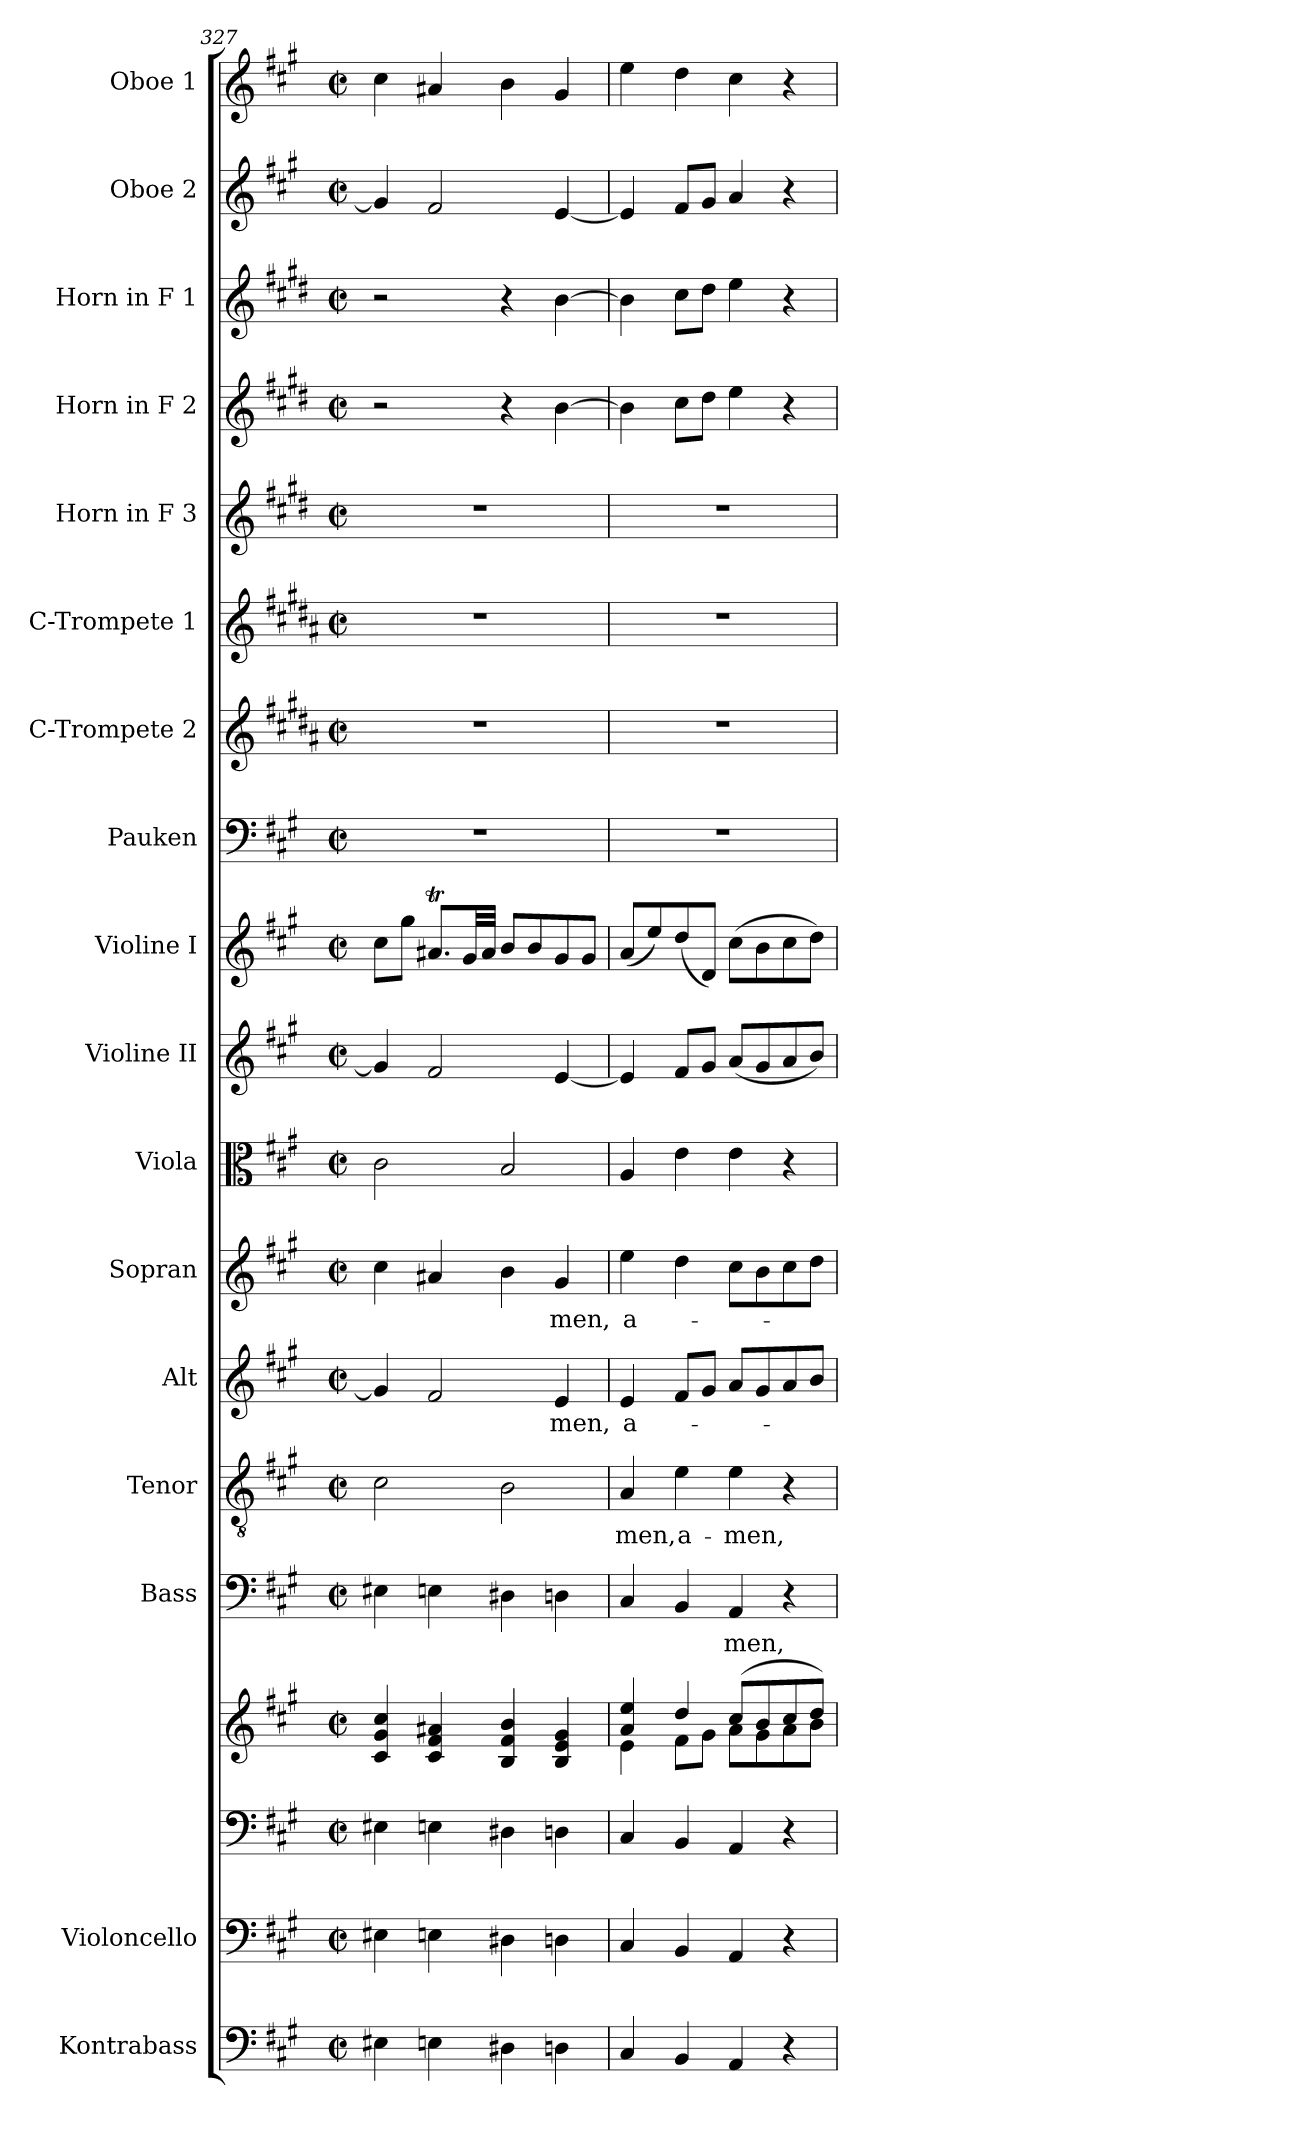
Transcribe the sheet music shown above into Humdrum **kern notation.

**kern	**kern	**kern	**kern	**kern	**text	**kern	**text	**kern	**text	**kern	**text	**kern	**kern	**kern	**kern	**kern	**kern	**kern	**kern	**kern	**kern	**kern
*part18	*part17	*part16	*part16	*part15	*part15	*part14	*part14	*part13	*part13	*part12	*part12	*part11	*part10	*part9	*part8	*part7	*part6	*part5	*part4	*part3	*part2	*part1
*staff19	*staff18	*staff17	*staff16	*staff15	*staff15	*staff14	*staff14	*staff13	*staff13	*staff12	*staff12	*staff11	*staff10	*staff9	*staff8	*staff7	*staff6	*staff5	*staff4	*staff3	*staff2	*staff1
*I"Kontrabass	*I"Violoncello	*	*	*I"Bass	*	*I"Tenor	*	*I"Alt	*	*I"Sopran	*	*I"Viola	*I"Violine II	*I"Violine I	*I"Pauken	*I"C-Trompete 2	*I"C-Trompete 1	*I"Horn in F 3	*I"Horn in F 2	*I"Horn in F 1	*I"Oboe 2	*I"Oboe 1
*I'Kb.	*I'Vc.	*	*	*I'B.	*	*I'T.	*	*I'A.	*	*I'S.	*	*I'Vla.	*I'Vl. II	*I'Vl. I	*I'Pk.	*I'C Trp. 2	*I'C Trp. 1	*	*	*	*I'Ob. 2	*I'Ob. 1
*clefF4	*clefF4	*clefF4	*clefG2	*clefF4	*	*clefGv2	*	*clefG2	*	*clefG2	*	*clefC3	*clefG2	*clefG2	*clefF4	*clefG2	*clefG2	*clefG2	*clefG2	*clefG2	*clefG2	*clefG2
*ITrd7c12	*	*	*	*	*	*	*	*	*	*	*	*	*	*	*	*ITrd1c2	*ITrd1c2	*ITrd4c7	*ITrd4c7	*ITrd4c7	*	*
*k[f#c#g#]	*k[f#c#g#]	*k[f#c#g#]	*k[f#c#g#]	*k[f#c#g#]	*	*k[f#c#g#]	*	*k[f#c#g#]	*	*k[f#c#g#]	*	*k[f#c#g#]	*k[f#c#g#]	*k[f#c#g#]	*k[f#c#g#]	*k[f#c#g#]	*k[f#c#g#]	*k[f#c#g#]	*k[f#c#g#]	*k[f#c#g#]	*k[f#c#g#]	*k[f#c#g#]
*A:	*A:	*A:	*A:	*A:	*	*A:	*	*A:	*	*A:	*	*A:	*A:	*A:	*A:	*A:	*A:	*A:	*A:	*A:	*A:	*A:
*M2/2	*M2/2	*M2/2	*M2/2	*M2/2	*	*M2/2	*	*M2/2	*	*M2/2	*	*M2/2	*M2/2	*M2/2	*M2/2	*M2/2	*M2/2	*M2/2	*M2/2	*M2/2	*M2/2	*M2/2
*met(c|)	*met(c|)	*met(c|)	*met(c|)	*met(c|)	*	*met(c|)	*	*met(c|)	*	*met(c|)	*	*met(c|)	*met(c|)	*met(c|)	*met(c|)	*met(c|)	*met(c|)	*met(c|)	*met(c|)	*met(c|)	*met(c|)	*met(c|)
=327	=327	=327	=327	=327	=327	=327	=327	=327	=327	=327	=327	=327	=327	=327	=327	=327	=327	=327	=327	=327	=327	=327
4EE#X\	4E#X\	4E#X\	4c#/ 4g#/ 4cc#/	4E#X\	.	2c#\	.	4g#/]	.	4cc#\	.	2c#\	4g#/]	8cc#\L	1r	1r	1r	1r	2r	2r	4g#/]	4cc#\
.	.	.	.	.	.	.	.	.	.	.	.	.	.	8gg#\J	.	.	.	.	.	.	.	.
4EEn\	4En\	4En\	4c#/ 4f#/ 4a#X/	4En\	.	.	.	2f#/	.	4a#X/	.	.	2f#/	8.a#Xt/L	.	.	.	.	.	.	2f#/	4a#X/
.	.	.	.	.	.	.	.	.	.	.	.	.	.	32g#/LL	.	.	.	.	.	.	.	.
.	.	.	.	.	.	.	.	.	.	.	.	.	.	32a#/JJJ	.	.	.	.	.	.	.	.
4DD#X\	4D#X\	4D#X\	4B/ 4f#/ 4b/	4D#X\	.	2B\	.	.	.	4b\	.	2B/	.	8b/L	.	.	.	.	4r	4r	.	4b\
.	.	.	.	.	.	.	.	.	.	.	.	.	.	8b/	.	.	.	.	.	.	.	.
!	!	!	!	!	!	!	!	!	!LO:LY:b	!	!LO:LY:b	!	!	!	!	!	!	!	!	!	!	!
4DDn\	4Dn\	4Dn\	4B/ 4e/ 4g#/	4Dn\	.	.	.	4e/	-men,	4g#/	-men,	.	[4e/	8g#/	.	.	.	.	[4e\	[4e\	[4e/	4g#/
.	.	.	.	.	.	.	.	.	.	.	.	.	.	8g#/J	.	.	.	.	.	.	.	.
=328	=328	=328	=328	=328	=328	=328	=328	=328	=328	=328	=328	=328	=328	=328	=328	=328	=328	=328	=328	=328	=328	=328
*	*	*	*^	*	*	*	*	*	*	*	*	*	*	*	*	*	*	*	*	*	*	*
!	!	!	!	!	!	!	!	!LO:LY:b	!	!LO:LY:b	!	!LO:LY:b	!	!	!	!	!	!	!	!	!	!	!
4CC#/	4C#/	4C#/	4a/ 4ee/	4e\	4C#/	.	4A/	-men,	4e/	a-	4ee\	a-	4A/	4e/]	(<8a/L	1r	1r	1r	1r	4e\]	4e\]	4e/]	4ee\
.	.	.	.	.	.	.	.	.	.	.	.	.	.	.	8ee/)	.	.	.	.	.	.	.	.
!	!	!	!	!	!	!	!	!LO:LY:b	!	!	!	!	!	!	!	!	!	!	!	!	!	!	!
4BBB/	4BB/	4BB/	4dd/	8f#\L	4BB/	.	4e\	a-	8f#/L	.	4dd\	.	4e\	8f#/L	(<8dd/	.	.	.	.	8f#\L	8f#\L	8f#/L	4dd\
.	.	.	.	8g#\J	.	.	.	.	8g#/J	.	.	.	.	8g#/J	8d/J)	.	.	.	.	8g#\J	8g#\J	8g#/J	.
!	!	!	!	!	!	!LO:LY:b	!	!LO:LY:b	!	!	!	!	!	!	!	!	!	!	!	!	!	!	!
4AAA/	4AA/	4AA/	(>8cc#/L	8a\L	4AA/	-men,	4e\	-men,	8a/L	.	8cc#\L	.	4e\	(<8a/L	(>8cc#\L	.	.	.	.	4a\	4a\	4a/	4cc#\
.	.	.	8b/	8g#\	.	.	.	.	8g#/	.	8b\	.	.	8g#/	8b\	.	.	.	.	.	.	.	.
4r	4r	4r	8cc#/	8a\	4r	.	4r	.	8a/	.	8cc#\	.	4r	8a/	8cc#\	.	.	.	.	4r	4r	4r	4r
.	.	.	8dd/J)	8b\J	.	.	.	.	8b/J	.	8dd\J	.	.	8b/J)	8dd\J)	.	.	.	.	.	.	.	.
*	*	*	*v	*v	*	*	*	*	*	*	*	*	*	*	*	*	*	*	*	*	*	*	*
=	=	=	=	=	=	=	=	=	=	=	=	=	=	=	=	=	=	=	=	=	=	=
*-	*-	*-	*-	*-	*-	*-	*-	*-	*-	*-	*-	*-	*-	*-	*-	*-	*-	*-	*-	*-	*-	*-
